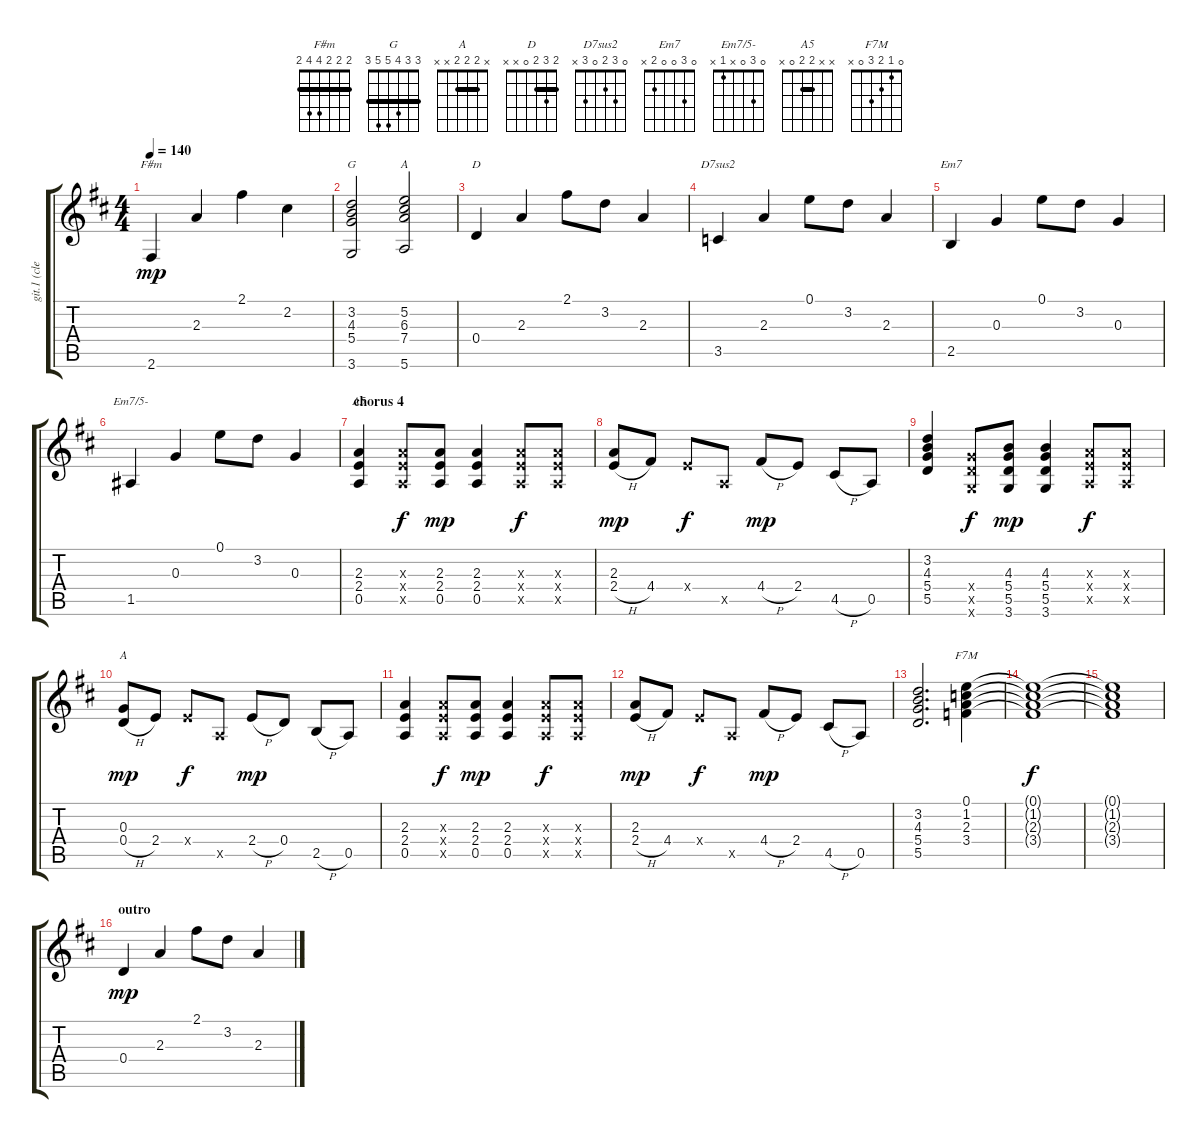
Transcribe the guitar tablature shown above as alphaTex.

\track ("git.1 (clean)" "git.1 (cle") {instrument electricguitarjazz}
\staff {score tabs}
\tuning (E4 B3 G3 D3 A2 E2) {hide}
\chord ("F#m" 2 2 2 4 4 2) {barre 2}
\chord ("G" 3 3 4 5 5 3) {barre 3}
\chord ("A" 5 5 6 7 7 5) {firstfret 5 barre 5}
\chord ("D" 2 3 2 0 x x) {barre 2}
\chord ("D7sus2" 0 3 2 0 3 x)
\chord ("Em7" 0 3 0 0 2 x)
\chord ("Em7/5-" 0 3 0 x 1 x)
\chord ("A5" x x 2 2 0 x) {barre 2}
\chord ("A" x 2 2 2 x x) {barre 2}
\chord ("F7M" 0 1 2 3 0 x)
\ts (4 4)
\tempo 140
\clef g2
\ks d
2.6.4{ch "F#m" dy mp} 2.3.4 2.1.4 2.2.4 |
(3.2 4.3 5.4 3.6).2{ch "G"} (5.2 6.3 7.4 5.6).2{ch "A"} |
0.4.4{ch "D"} 2.3.4 2.1.8 3.2.8 2.3.4 |
3.5.4{ch "D7sus2"} 2.3.4 0.1.8 3.2.8 2.3.4 |
2.5.4{ch "Em7"} 0.3.4 0.1.8 3.2.8 0.3.4 |
1.5.4{ch "Em7/5-"} 0.3.4 0.1.8 3.2.8 0.3.4 |
\section ("" "chorus 4")
(2.3 2.4 0.5).4{ch "A5"} (2.3{x} 2.4{x} 0.5{x}).8{dy f} (2.3 2.4 0.5).8{dy mp} (2.3 2.4 0.5).4 (2.3{x} 2.4{x} 0.5{x}).8{dy f} (2.3{x} 2.4{x} 0.5{x}).8 |
(2.3 2.4{h}).8{dy mp} 4.4.8 2.4{x}.8{dy f} 0.5{x}.8 4.4{h}.8{dy mp} 2.4.8 4.5{h}.8 0.5.8 |
(3.2 4.3 5.4 5.5).4 (5.4{x} 5.5{x} 3.6{x}).8{dy f} (4.3 5.4 5.5 3.6).8{dy mp} (4.3 5.4 5.5 3.6).4 (2.3{x} 2.4{x} 0.5{x}).8{dy f} (2.3{x} 2.4{x} 0.5{x}).8 |
(0.3 0.4{h}).8{ch "A" dy mp} 2.4.8 2.4{x}.8{dy f} 0.5{x}.8 2.4{h}.8{dy mp} 0.4.8 2.5{h}.8 0.5.8 |
(2.3 2.4 0.5).4 (2.3{x} 2.4{x} 0.5{x}).8{dy f} (2.3 2.4 0.5).8{dy mp} (2.3 2.4 0.5).4 (2.3{x} 2.4{x} 0.5{x}).8{dy f} (2.3{x} 2.4{x} 0.5{x}).8 |
(2.3 2.4{h}).8{dy mp} 4.4.8 2.4{x}.8{dy f} 0.5{x}.8 4.4{h}.8{dy mp} 2.4.8 4.5{h}.8 0.5.8 |
(3.2 4.3 5.4 5.5).2{d} (0.1 1.2 2.3 3.4).4{ch "F7M"} |
(0.1{t} 1.2{t} 2.3{t} 3.4{t}).1{dy f} |
(0.1{t} 1.2{t} 2.3{t} 3.4{t}).1 |
\section ("" "outro")
0.4.4{dy mp} 2.3.4 2.1.8 3.2.8 2.3.4
